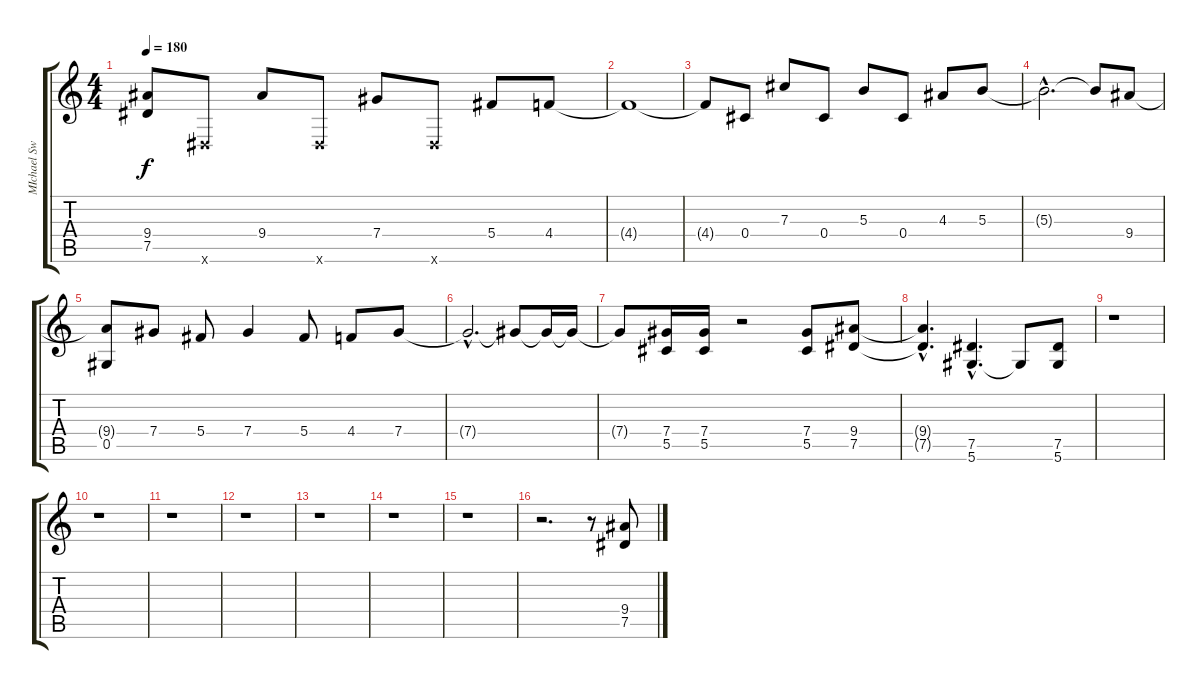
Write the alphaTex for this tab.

\track ("MIchael Sweet" "MIchael Sw") {instrument distortionguitar}
\staff {score tabs}
\tuning (Eb4 Bb3 Gb3 Db3 Ab2 Eb2) {hide}
\ts (4 4)
\tempo 180
\clef g2
\ks c
(9.4{t} 7.5{t}).8{dy f} 0.6{x}.8 9.4.8 0.6{x}.8 7.4.8 0.6{x}.8 5.4.8 4.4.8 |
4.4{t}.1 |
4.4{t}.8 0.4.8 7.3.8 0.4.8 5.3.8 0.4.8 4.3.8 5.3.8 |
5.3{hac t}.2{d} 5.3{t}.8 9.4.8 |
(9.4{t} 0.5).8 7.4.8 5.4.8 7.4.4 5.4.8 4.4.8 7.4.8 |
7.4{hac t}.2{d} 7.4{t}.8 7.4{t}.16 7.4{t}.16 |
7.4{t}.8 (7.4 5.5).16 (7.4 5.5).16 r.2 (7.4 5.5).8 (9.4 7.5).8 |
(9.4{hac t} 7.5{hac t}).4{d} (7.5{hac} 5.6{hac}).4{d} 5.6{t}.8 (7.5 5.6).8 |
r.1 |
r.1 |
r.1 |
r.1 |
r.1 |
r.1 |
r.1 |
r.2{d} r.8 (9.4 7.5).8
